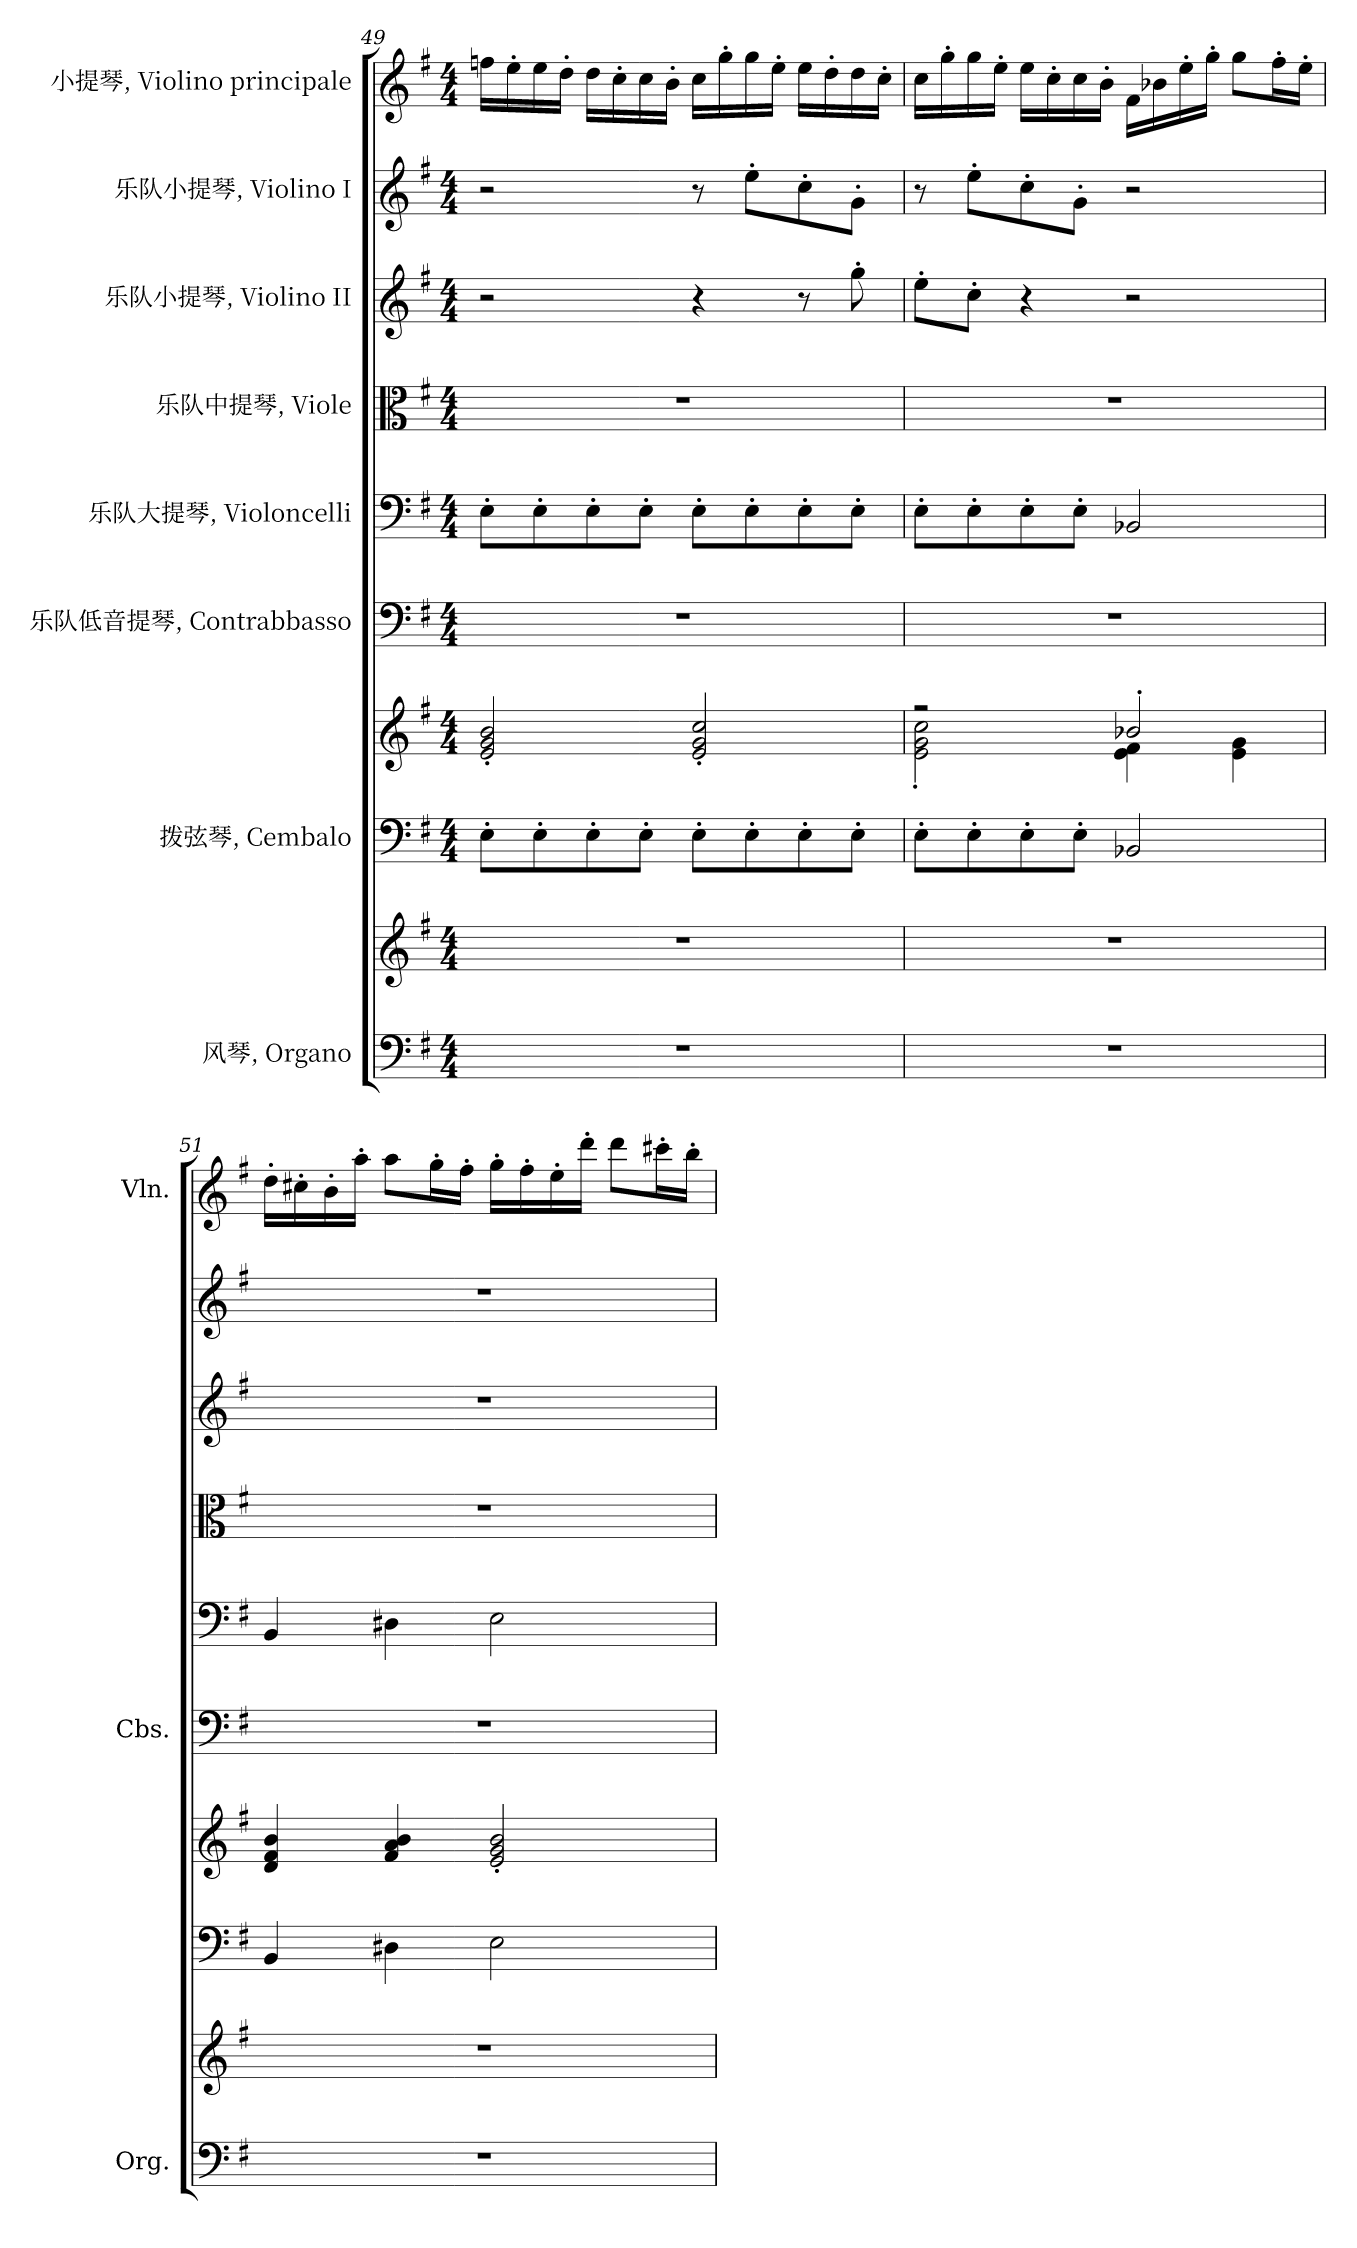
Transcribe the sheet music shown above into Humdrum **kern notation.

**kern	**kern	**kern	**kern	**kern	**kern	**kern	**kern	**kern	**kern
*part8	*part8	*part7	*part7	*part6	*part5	*part4	*part3	*part2	*part1
*staff10	*staff9	*staff8	*staff7	*staff6	*staff5	*staff4	*staff3	*staff2	*staff1
*I"风琴, Organo	*	*I"拨弦琴, Cembalo	*	*I"乐队低音提琴, Contrabbasso	*I"乐队大提琴, Violoncelli	*I"乐队中提琴, Viole	*I"乐队小提琴, Violino II	*I"乐队小提琴, Violino I	*I"小提琴, Violino principale
*I'Org.	*	*	*	*I'Cbs.	*	*	*	*	*I'Vln.
!!LO:PB:g=z
*clefF4	*clefG2	*clefF4	*clefG2	*clefF4	*clefF4	*clefC3	*clefG2	*clefG2	*clefG2
*	*	*	*	*ITrd7c12	*	*	*	*	*
*k[f#]	*k[f#]	*k[f#]	*k[f#]	*k[f#]	*k[f#]	*k[f#]	*k[f#]	*k[f#]	*k[f#]
*M4/4	*M4/4	*M4/4	*M4/4	*M4/4	*M4/4	*M4/4	*M4/4	*M4/4	*M4/4
=49	=49	=49	=49	=49	=49	=49	=49	=49	=49
1r	1r	8E'\L	2e/' 2g/' 2b/'	1r	8E'\L	1r	2r	2r	16ffn\LL
.	.	.	.	.	.	.	.	.	16ee'\
.	.	8E'\	.	.	8E'\	.	.	.	16ee\
.	.	.	.	.	.	.	.	.	16dd'\JJ
.	.	8E'\	.	.	8E'\	.	.	.	16dd\LL
.	.	.	.	.	.	.	.	.	16cc'\
.	.	8E'\J	.	.	8E'\J	.	.	.	16cc\
.	.	.	.	.	.	.	.	.	16b'\JJ
.	.	8E'\L	2e/' 2g/' 2cc/'	.	8E'\L	.	4r	8r	16cc\LL
.	.	.	.	.	.	.	.	.	16gg'\
.	.	8E'\	.	.	8E'\	.	.	8ee'\L	16gg\
.	.	.	.	.	.	.	.	.	16ee'\JJ
.	.	8E'\	.	.	8E'\	.	8r	8cc'\	16ee\LL
.	.	.	.	.	.	.	.	.	16dd'\
.	.	8E'\J	.	.	8E'\J	.	8gg'\	8g'\J	16dd\
.	.	.	.	.	.	.	.	.	16cc'\JJ
=50	=50	=50	=50	=50	=50	=50	=50	=50	=50
*	*	*	*^	*	*	*	*	*	*
1r	1r	8E'\L	2r	2e\' 2g\' 2cc\'	1r	8E'\L	1r	8ee'\L	8r	16cc\LL
.	.	.	.	.	.	.	.	.	.	16gg'\
.	.	8E'\	.	.	.	8E'\	.	8cc'\J	8ee'\L	16gg\
.	.	.	.	.	.	.	.	.	.	16ee'\JJ
.	.	8E'\	.	.	.	8E'\	.	4r	8cc'\	16ee\LL
.	.	.	.	.	.	.	.	.	.	16cc'\
.	.	8E'\J	.	.	.	8E'\J	.	.	8g'\J	16cc\
.	.	.	.	.	.	.	.	.	.	16b'\JJ
.	.	2BB-X/	2b-X'/	4e\ 4f#\	.	2BB-X/	.	2r	2r	16f#\LL
.	.	.	.	.	.	.	.	.	.	16b-X\
.	.	.	.	.	.	.	.	.	.	16ee'\
.	.	.	.	.	.	.	.	.	.	16gg'\JJ
.	.	.	.	4e\ 4g\	.	.	.	.	.	8gg\L
.	.	.	.	.	.	.	.	.	.	16ff#'\L
.	.	.	.	.	.	.	.	.	.	16ee'\JJ
*	*	*	*v	*v	*	*	*	*	*	*
!!LO:PB:g=z
=51	=51	=51	=51	=51	=51	=51	=51	=51	=51
1r	1r	4BB/	4d/ 4f#/ 4b/	1r	4BB/	1r	1r	1r	16dd'\LL
.	.	.	.	.	.	.	.	.	16cc#X'\
.	.	.	.	.	.	.	.	.	16b'\
.	.	.	.	.	.	.	.	.	16aa'\JJ
.	.	4D#X\	4f#/ 4a/ 4b/	.	4D#X\	.	.	.	8aa\L
.	.	.	.	.	.	.	.	.	16gg'\L
.	.	.	.	.	.	.	.	.	16ff#'\JJ
.	.	2E\	2e/' 2g/' 2b/'	.	2E\	.	.	.	16gg'\LL
.	.	.	.	.	.	.	.	.	16ff#'\
.	.	.	.	.	.	.	.	.	16ee'\
.	.	.	.	.	.	.	.	.	16ddd'\JJ
.	.	.	.	.	.	.	.	.	8ddd\L
.	.	.	.	.	.	.	.	.	16ccc#X'\L
.	.	.	.	.	.	.	.	.	16bb'\JJ
=	=	=	=	=	=	=	=	=	=
*-	*-	*-	*-	*-	*-	*-	*-	*-	*-
